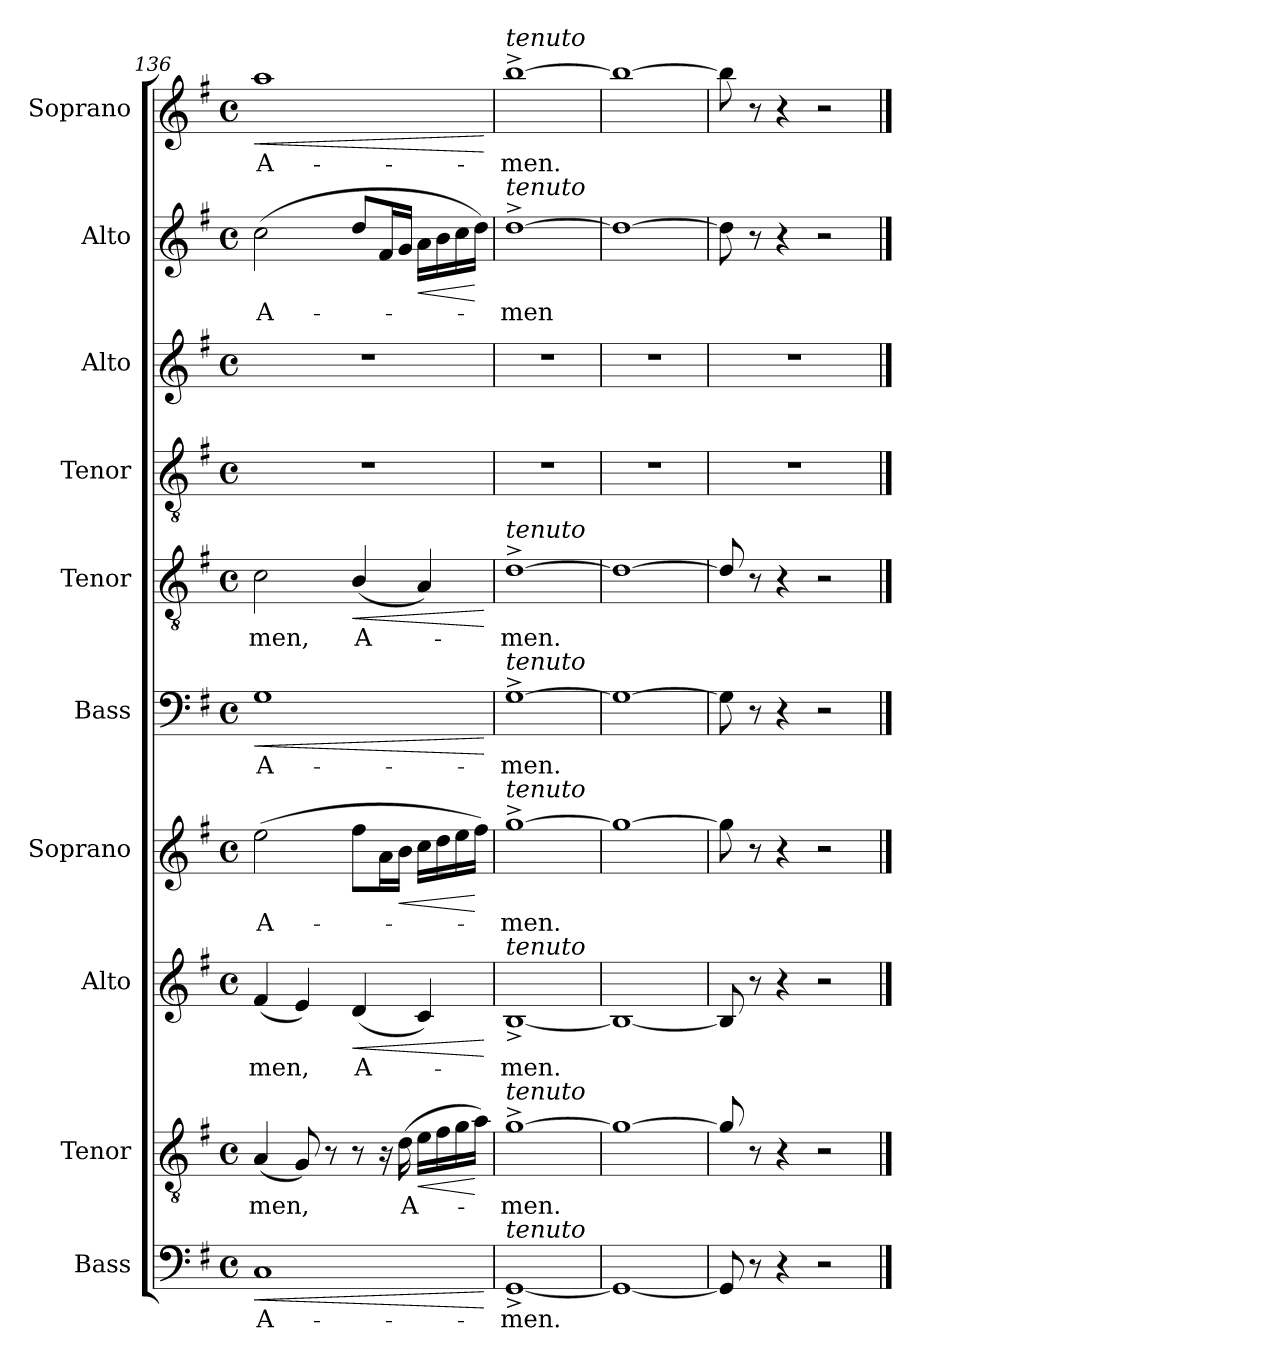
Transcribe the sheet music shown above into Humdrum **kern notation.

**kern	**text	**dynam	**kern	**text	**dynam	**kern	**text	**dynam	**kern	**text	**dynam	**kern	**text	**dynam	**kern	**text	**dynam	**kern	**kern	**kern	**text	**dynam	**kern	**text	**dynam
*part10	*part10	*part10	*part9	*part9	*part9	*part8	*part8	*part8	*part7	*part7	*part7	*part6	*part6	*part6	*part5	*part5	*part5	*part4	*part3	*part2	*part2	*part2	*part1	*part1	*part1
*staff10	*staff10	*staff10	*staff9	*staff9	*staff9	*staff8	*staff8	*staff8	*staff7	*staff7	*staff7	*staff6	*staff6	*staff6	*staff5	*staff5	*staff5	*staff4	*staff3	*staff2	*staff2	*staff2	*staff1	*staff1	*staff1
*I"Bass	*	*	*I"Tenor	*	*	*I"Alto	*	*	*I"Soprano	*	*	*I"Bass	*	*	*I"Tenor	*	*	*I"Tenor	*I"Alto	*I"Alto	*	*	*I"Soprano	*	*
*I'B.	*	*	*I'T.	*	*	*I'A.	*	*	*I'S.	*	*	*I'B.	*	*	*I'T.	*	*	*I'T.	*I'A.	*I'A.	*	*	*I'S.	*	*
*clefF4	*	*	*clefGv2	*	*	*clefG2	*	*	*clefG2	*	*	*clefF4	*	*	*clefGv2	*	*	*clefGv2	*clefG2	*clefG2	*	*	*clefG2	*	*
*	*	*	*ITrd7c12	*	*	*	*	*	*	*	*	*	*	*	*ITrd7c12	*	*	*ITrd7c12	*	*	*	*	*	*	*
*k[f#]	*	*	*k[f#]	*	*	*k[f#]	*	*	*k[f#]	*	*	*k[f#]	*	*	*k[f#]	*	*	*k[f#]	*k[f#]	*k[f#]	*	*	*k[f#]	*	*
*G:	*	*	*G:	*	*	*G:	*	*	*G:	*	*	*G:	*	*	*G:	*	*	*G:	*G:	*G:	*	*	*G:	*	*
*M4/4	*	*	*M4/4	*	*	*M4/4	*	*	*M4/4	*	*	*M4/4	*	*	*M4/4	*	*	*M4/4	*M4/4	*M4/4	*	*	*M4/4	*	*
*met(c)	*	*	*met(c)	*	*	*met(c)	*	*	*met(c)	*	*	*met(c)	*	*	*met(c)	*	*	*met(c)	*met(c)	*met(c)	*	*	*met(c)	*	*
=136	=136	=136	=136	=136	=136	=136	=136	=136	=136	=136	=136	=136	=136	=136	=136	=136	=136	=136	=136	=136	=136	=136	=136	=136	=136
!	!LO:LY:b:color=#000000	!LO:HP:b	!	!	!	!	!	!	!	!	!	!	!	!	!	!	!	!	!	!	!	!	!	!	!
!	!	!	!	!LO:LY:b:color=#000000	!	!	!	!	!	!	!	!	!	!	!	!	!	!	!	!	!	!	!	!	!
!	!	!	!	!	!	!	!LO:LY:b:color=#000000	!	!	!	!	!	!	!	!	!	!	!	!	!	!	!	!	!	!
!	!	!	!	!	!	!	!	!	!	!LO:LY:b:color=#000000	!	!	!	!	!	!	!	!	!	!	!	!	!	!	!
!	!	!	!	!	!	!	!	!	!	!	!	!	!LO:LY:b:color=#000000	!LO:HP:b	!	!	!	!	!	!	!	!	!	!	!
!	!	!	!	!	!	!	!	!	!	!	!	!	!	!	!	!LO:LY:b:color=#000000	!	!	!	!	!	!	!	!	!
!	!	!	!	!	!	!	!	!	!	!	!	!	!	!	!	!	!	!	!	!	!LO:LY:b:color=#000000	!	!	!	!
!	!	!	!	!	!	!	!	!	!	!	!	!	!	!	!	!	!	!	!	!	!	!	!	!LO:LY:b:color=#000000	!LO:HP:b
1Ci	A-	<	(4AAi/	-men,	.	(4f#i/	-men,	.	(2eei\	A-	.	1Gi	A-	<	2Ci\	-men,	.	1r	1r	(2cci\	A-	.	1aai	A-	<
.	.	.	8GGi/)	.	.	4ei/)	.	.	.	.	.	.	.	.	.	.	.	.	.	.	.	.	.	.	.
.	.	.	8r	.	.	.	.	.	.	.	.	.	.	.	.	.	.	.	.	.	.	.	.	.	.
!	!	!	!	!	!	!	!LO:LY:b:color=#000000	!LO:HP:b	!	!	!	!	!	!	!	!	!	!	!	!	!	!	!	!	!
!	!	!	!	!	!	!	!	!	!	!	!	!	!	!	!	!LO:LY:b:color=#000000	!LO:HP:b	!	!	!	!	!	!	!	!
.	.	.	8r	.	.	(4di/	A-	<	8ff#i\L	.	.	.	.	.	(4BBi/	A-	<	.	.	8ddi/L	.	.	.	.	.
.	.	.	16r	.	.	.	.	.	16ai\L	.	.	.	.	.	.	.	.	.	.	16f#i/L	.	.	.	.	.
!	!	!	!	!LO:LY:b:color=#000000	!	!	!	!	!	!	!LO:HP:b	!	!	!	!	!	!	!	!	!	!	!	!	!	!
.	.	.	(16Di\	A-	.	.	.	.	16bi\JJ	.	<	.	.	.	.	.	.	.	.	16gi/JJ	.	.	.	.	.
!	!	!	!	!	!LO:HP:b	!	!	!	!	!	!	!	!	!	!	!	!	!	!	!	!	!LO:HP:b	!	!	!
.	.	.	16Ei\LL	.	<	4ci/)	.	.	16cci\LL	.	.	.	.	.	4AAi/)	.	.	.	.	16ai\LL	.	<	.	.	.
.	.	.	16F#i\	.	.	.	.	.	16ddi\	.	.	.	.	.	.	.	.	.	.	16bi\	.	.	.	.	.
.	.	.	16Gi\	.	.	.	.	.	16eei\	.	.	.	.	.	.	.	.	.	.	16cci\	.	.	.	.	.
.	.	.	16Ai\JJ)	.	[	.	.	.	16ff#i\JJ)	.	[	.	.	.	.	.	.	.	.	16ddi\JJ)	.	[	.	.	.
.	.	[	.	.	.	.	.	[	.	.	.	.	.	[	.	.	[	.	.	.	.	.	.	.	[
=137	=137	=137	=137	=137	=137	=137	=137	=137	=137	=137	=137	=137	=137	=137	=137	=137	=137	=137	=137	=137	=137	=137	=137	=137	=137
!	!LO:LY:b:color=#000000	!	!	!	!	!	!	!	!	!	!	!	!	!	!	!	!	!	!	!	!	!	!	!	!
!	!	!	!	!LO:LY:b:color=#000000	!	!	!	!	!	!	!	!	!	!	!	!	!	!	!	!	!	!	!	!	!
!	!	!	!	!	!	!	!LO:LY:b:color=#000000	!	!	!	!	!	!	!	!	!	!	!	!	!	!	!	!	!	!
!	!	!	!	!	!	!	!	!	!	!LO:LY:b:color=#000000	!	!	!	!	!	!	!	!	!	!	!	!	!	!	!
!	!	!	!	!	!	!	!	!	!	!	!	!	!LO:LY:b:color=#000000	!	!	!	!	!	!	!	!	!	!	!	!
!	!	!	!	!	!	!	!	!	!	!	!	!	!	!	!	!LO:LY:b:color=#000000	!	!	!	!	!	!	!	!	!
!	!	!	!	!	!	!	!	!	!	!	!	!	!	!	!	!	!	!	!	!	!LO:LY:b:color=#000000	!	!	!	!
!	!	!	!	!	!	!	!	!	!	!	!	!	!	!	!	!	!	!	!	!	!	!	!LO:TX:a:i:t=tenuto	!	!
!	!	!	!	!	!	!	!	!	!	!	!	!	!	!	!	!	!	!	!	!LO:TX:a:i:t=tenuto	!	!	!	!	!
!	!	!	!	!	!	!	!	!	!	!	!	!	!	!	!LO:TX:a:i:t=tenuto	!	!	!	!	!	!	!	!	!	!
!	!	!	!	!	!	!	!	!	!	!	!	!LO:TX:a:i:t=tenuto	!	!	!	!	!	!	!	!	!	!	!	!	!
!	!	!	!	!	!	!	!	!	!LO:TX:a:i:t=tenuto	!	!	!	!	!	!	!	!	!	!	!	!	!	!	!	!
!	!	!	!	!	!	!LO:TX:a:i:t=tenuto	!	!	!	!	!	!	!	!	!	!	!	!	!	!	!	!	!	!	!
!	!	!	!LO:TX:a:i:t=tenuto	!	!	!	!	!	!	!	!	!	!	!	!	!	!	!	!	!	!	!	!	!	!
!LO:TX:a:i:t=tenuto	!	!	!	!	!	!	!	!	!	!	!	!	!	!	!	!	!	!	!	!	!	!	!	!	!
!	!	!	!	!	!	!	!	!	!	!	!	!	!	!	!	!	!	!	!	!	!	!	!	!LO:LY:b:color=#000000	!
[<1GG^i	-men.	.	[>1G^i	-men.	.	[<1B^i	-men.	.	[>1gg^i	-men.	.	[>1G^i	-men.	.	[>1D^i	-men.	.	1r	1r	[>1dd^i	-men	.	[>1bb^i	-men.	.
=138	=138	=138	=138	=138	=138	=138	=138	=138	=138	=138	=138	=138	=138	=138	=138	=138	=138	=138	=138	=138	=138	=138	=138	=138	=138
1GGi_<	.	.	1Gi_>	.	.	1Bi_<	.	.	1ggi_>	.	.	1Gi_>	.	.	1Di_>	.	.	1r	1r	1ddi_>	.	.	1bbi_>	.	.
=139	=139	=139	=139	=139	=139	=139	=139	=139	=139	=139	=139	=139	=139	=139	=139	=139	=139	=139	=139	=139	=139	=139	=139	=139	=139
8GGi/]	.	.	8Gi/]	.	.	8Bi/]	.	.	8ggi\]	.	.	8Gi\]	.	.	8Di/]	.	.	1r	1r	8ddi\]	.	.	8bbi\]	.	.
8r	.	.	8r	.	.	8r	.	.	8r	.	.	8r	.	.	8r	.	.	.	.	8r	.	.	8r	.	.
4r	.	.	4r	.	.	4r	.	.	4r	.	.	4r	.	.	4r	.	.	.	.	4r	.	.	4r	.	.
2r	.	.	2r	.	.	2r	.	.	2r	.	.	2r	.	.	2r	.	.	.	.	2r	.	.	2r	.	.
==	==	==	==	==	==	==	==	==	==	==	==	==	==	==	==	==	==	==	==	==	==	==	==	==	==
*-	*-	*-	*-	*-	*-	*-	*-	*-	*-	*-	*-	*-	*-	*-	*-	*-	*-	*-	*-	*-	*-	*-	*-	*-	*-
